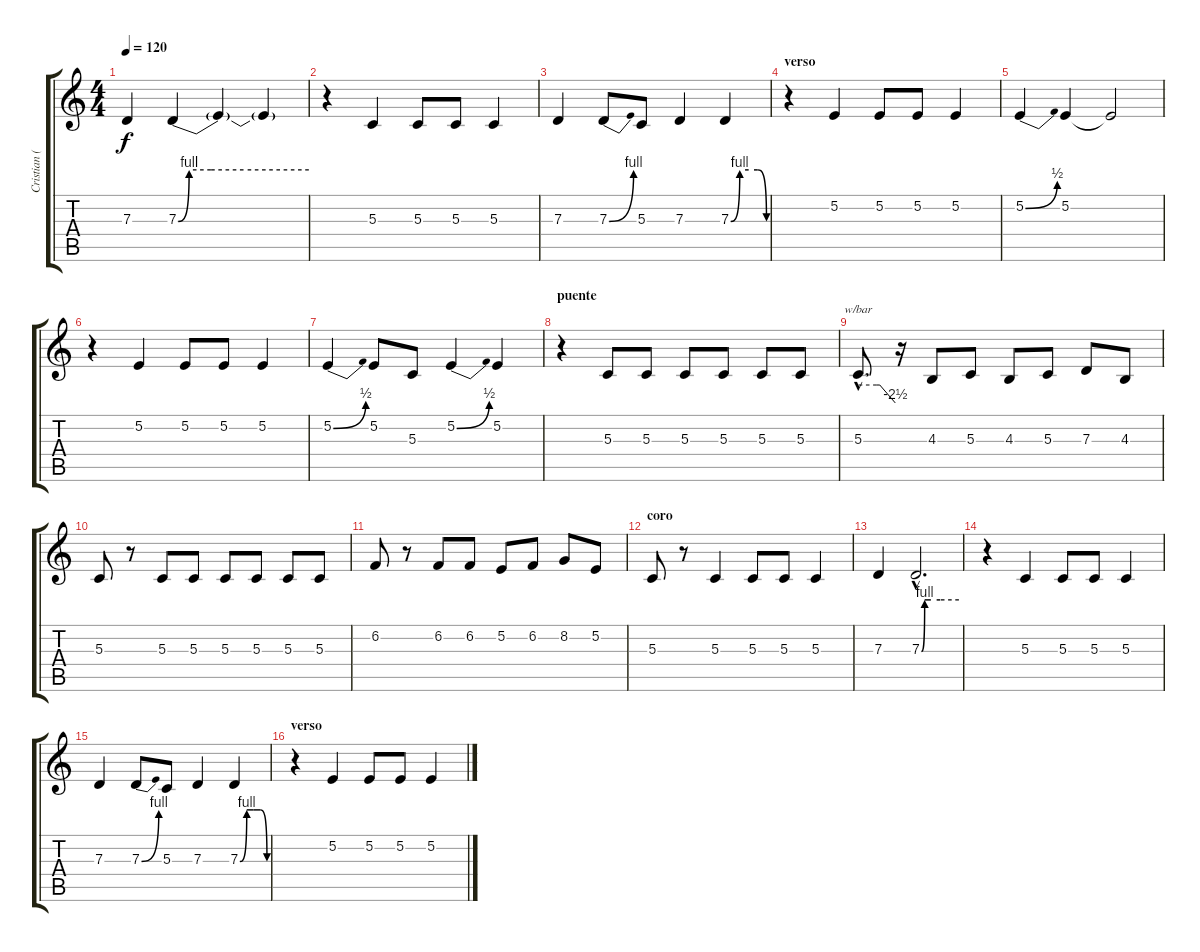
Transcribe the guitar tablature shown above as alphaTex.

\track ("Cristian (voz)" "Cristian (") {instrument lead6voice}
\staff {score tabs}
\tuning (E4 B3 G3 D3 A2 E2) {hide}
\ts (4 4)
\tempo 120
\clef g2
\ks c
7.3.4{dy f} 7.3{be (custom 0 0 5 4 15 4 30 4 60 4)}.4{volume 12} 7.3{t}.4{volume 10} 7.3{t}.4{volume 8} |
r.4{volume 14} 5.3.4 5.3.8 5.3.8 5.3.4 |
7.3.4{volume 15} 7.3{be (bend 0 0 60 4)}.8 5.3.8 7.3.4 7.3{be (custom 0 0 15 4 30 4 45 4 60 0)}.4 |
\section ("" "verso")
r.4 5.2.4 5.2.8 5.2.8 5.2.4 |
5.2{be (bend 0 0 60 2)}.4 5.2.4 5.2{t}.2 |
r.4 5.2.4 5.2.8 5.2.8 5.2.4 |
5.2{be (bend 0 0 60 2)}.4 5.2.8 5.3.8 5.2{be (bend 0 0 60 2)}.4 5.2.4 |
\section ("" "puente")
r.4 5.3.8 5.3.8 5.3.8 5.3.8 5.3.8 5.3.8 |
5.3{hac}.8{d tbe (custom default 0 0 30 0 35 0 60 -10)} r.16 4.3.8 5.3.8 4.3.8 5.3.8 7.3.8 4.3.8 |
5.3.8 r.8 5.3.8 5.3.8 5.3.8 5.3.8 5.3.8 5.3.8 |
6.2.8 r.8 6.2.8 6.2.8 5.2.8 6.2.8 8.2.8 5.2.8 |
\section ("" "coro")
5.3.8 r.8 5.3.4 5.3.8 5.3.8 5.3.4 |
7.3.4 7.3{be (custom 0 0 5 4 15 4 30 4 60 4) hac}.2{d} |
r.4 5.3.4 5.3.8 5.3.8 5.3.4 |
7.3.4 7.3{be (bend 0 0 60 4)}.8 5.3.8 7.3.4 7.3{be (custom 0 0 15 4 30 4 45 4 60 0)}.4 |
\section ("" "verso")
r.4 5.2.4 5.2.8 5.2.8 5.2.4
